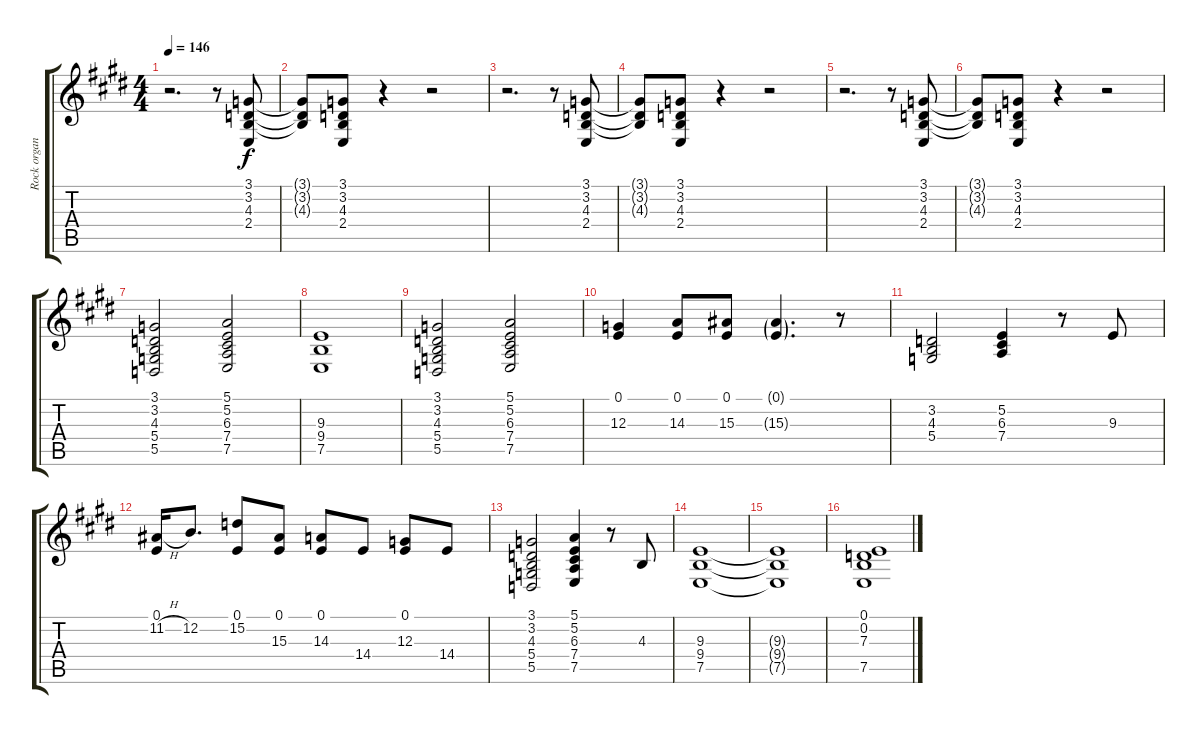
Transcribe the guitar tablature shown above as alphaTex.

\track ("Rock organ" "Rock organ") {instrument drawbarorgan}
\staff {score tabs}
\tuning (E4 B3 G3 D3 A2 E2) {hide}
\ts (4 4)
\tempo 146
\clef g2
\ks e
r.2{d dy f} r.8 (3.1 3.2 4.3 2.4).8 |
(3.1{t} 3.2{t} 4.3{t}).8 (3.1 3.2 4.3 2.4).8 r.4 r.2 |
r.2{d} r.8 (3.1 3.2 4.3 2.4).8 |
(3.1{t} 3.2{t} 4.3{t}).8 (3.1 3.2 4.3 2.4).8 r.4 r.2 |
r.2{d} r.8 (3.1 3.2 4.3 2.4).8 |
(3.1{t} 3.2{t} 4.3{t}).8 (3.1 3.2 4.3 2.4).8 r.4 r.2 |
(3.1 3.2 4.3 5.4 5.5).2 (5.1 5.2 6.3 7.4 7.5).2 |
(9.3 9.4 7.5).1 |
(3.1 3.2 4.3 5.4 5.5).2 (5.1 5.2 6.3 7.4 7.5).2 |
(0.1 12.3).4 (0.1 14.3).8 (0.1 15.3).8 (0.1{g} 15.3{g}).4{d} r.8 |
(3.2 4.3 5.4).2 (5.2 6.3 7.4).4 r.8 9.3.8 |
(0.1 11.2{h}).16 12.2.8{d} (0.1 15.2).8 (0.1 15.3).8 (0.1 14.3).8 14.4.8 (0.1 12.3).8 14.4.8 |
(3.1 3.2 4.3 5.4 5.5).2 (5.1 5.2 6.3 7.4 7.5).4 r.8 4.3.8 |
(9.3 9.4 7.5).1 |
(9.3{t} 9.4{t} 7.5{t}).1 |
(0.1 0.2 7.3 7.5).1
